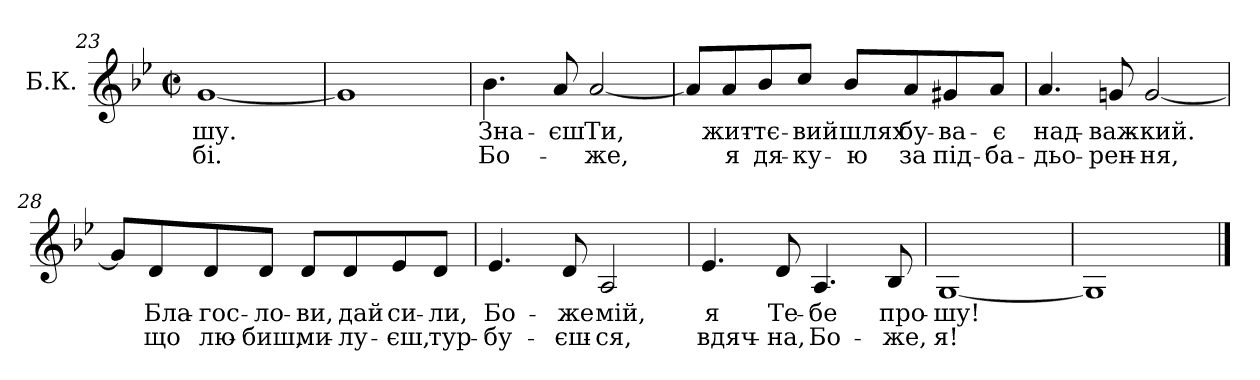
**kern	**text	**text
*part1	*part1	*part1
*staff1	*staff1	*staff1
*I"Б.К.	*	*
*clefG2	*	*
*k[b-e-]	*	*
*g:	*	*
*M2/2	*	*
*met(c|)	*	*
=23	=23	=23
!	!LO:LY:b:color=#000000	!LO:LY:b:color=#000000
[<1gi	-шу.	бі.
=24	=24	=24
1gi]	.	.
!!LO:LB:g=z
=25	=25	=25
!	!LO:LY:b:color=#000000	!LO:LY:b:color=#000000
4.b-i\	Зна-	-Бо-
!	!LO:LY:b:color=#000000	!
8ai/	-єш	.
!	!LO:LY:b:color=#000000	!LO:LY:b:color=#000000
[<2ai/	Ти,	же,
=26	=26	=26
8ai/L]	.	.
!	!LO:LY:b:color=#000000	!LO:LY:b:color=#000000
8ai/	жит-	-я
!	!LO:LY:b:color=#000000	!LO:LY:b:color=#000000
8b-i/	тє-	-дя-
!	!LO:LY:b:color=#000000	!LO:LY:b:color=#000000
8cci/J	-вий	ку-
!	!LO:LY:b:color=#000000	!LO:LY:b:color=#000000
8b-i/L	-шлях	ю
!	!LO:LY:b:color=#000000	!LO:LY:b:color=#000000
8ai/	бу-	-за
!	!LO:LY:b:color=#000000	!LO:LY:b:color=#000000
8g#Xi/	ва-	-під-
!	!LO:LY:b:color=#000000	!LO:LY:b:color=#000000
8ai/J	-є	ба-
=27	=27	=27
!	!LO:LY:b:color=#000000	!LO:LY:b:color=#000000
4.ai/	-над-	-дьо-
!	!LO:LY:b:color=#000000	!LO:LY:b:color=#000000
8gni/	-важ-	-рен-
!	!LO:LY:b:color=#000000	!LO:LY:b:color=#000000
[<2gi/	-кий.	ня,
!!LO:LB:g=z
=28	=28	=28
8gi/L]	.	.
!	!LO:LY:b:color=#000000	!LO:LY:b:color=#000000
8di/	Бла-	-що
!	!LO:LY:b:color=#000000	!LO:LY:b:color=#000000
8di/	гос-	-лю-
!	!LO:LY:b:color=#000000	!LO:LY:b:color=#000000
8di/J	-ло-	-биш,
!	!LO:LY:b:color=#000000	!LO:LY:b:color=#000000
8di/L	ви,	ми-
!	!LO:LY:b:color=#000000	!LO:LY:b:color=#000000
8di/	-дай	лу-
!	!LO:LY:b:color=#000000	!LO:LY:b:color=#000000
8e-i/	-си-	-єш,
!	!LO:LY:b:color=#000000	!LO:LY:b:color=#000000
8di/J	ли,	тур-
=29	=29	=29
!	!LO:LY:b:color=#000000	!LO:LY:b:color=#000000
4.e-i/	-Бо-	-бу-
!	!LO:LY:b:color=#000000	!LO:LY:b:color=#000000
8di/	-же	єш-
!	!LO:LY:b:color=#000000	!LO:LY:b:color=#000000
2Ai/	-мій,	ся,
=30	=30	=30
!	!LO:LY:b:color=#000000	!LO:LY:b:color=#000000
4.e-i/	я	вдяч-
!	!LO:LY:b:color=#000000	!LO:LY:b:color=#000000
8di/	-Те-	-на,
!	!LO:LY:b:color=#000000	!LO:LY:b:color=#000000
4.Ai/	бе	Бо-
!	!LO:LY:b:color=#000000	!LO:LY:b:color=#000000
8B-i/	-про-	-же,
=31	=31	=31
!	!LO:LY:b:color=#000000	!LO:LY:b:color=#000000
[<1Gi	шу!	я!
=32	=32	=32
1Gi]	.	.
==	==	==
*-	*-	*-
